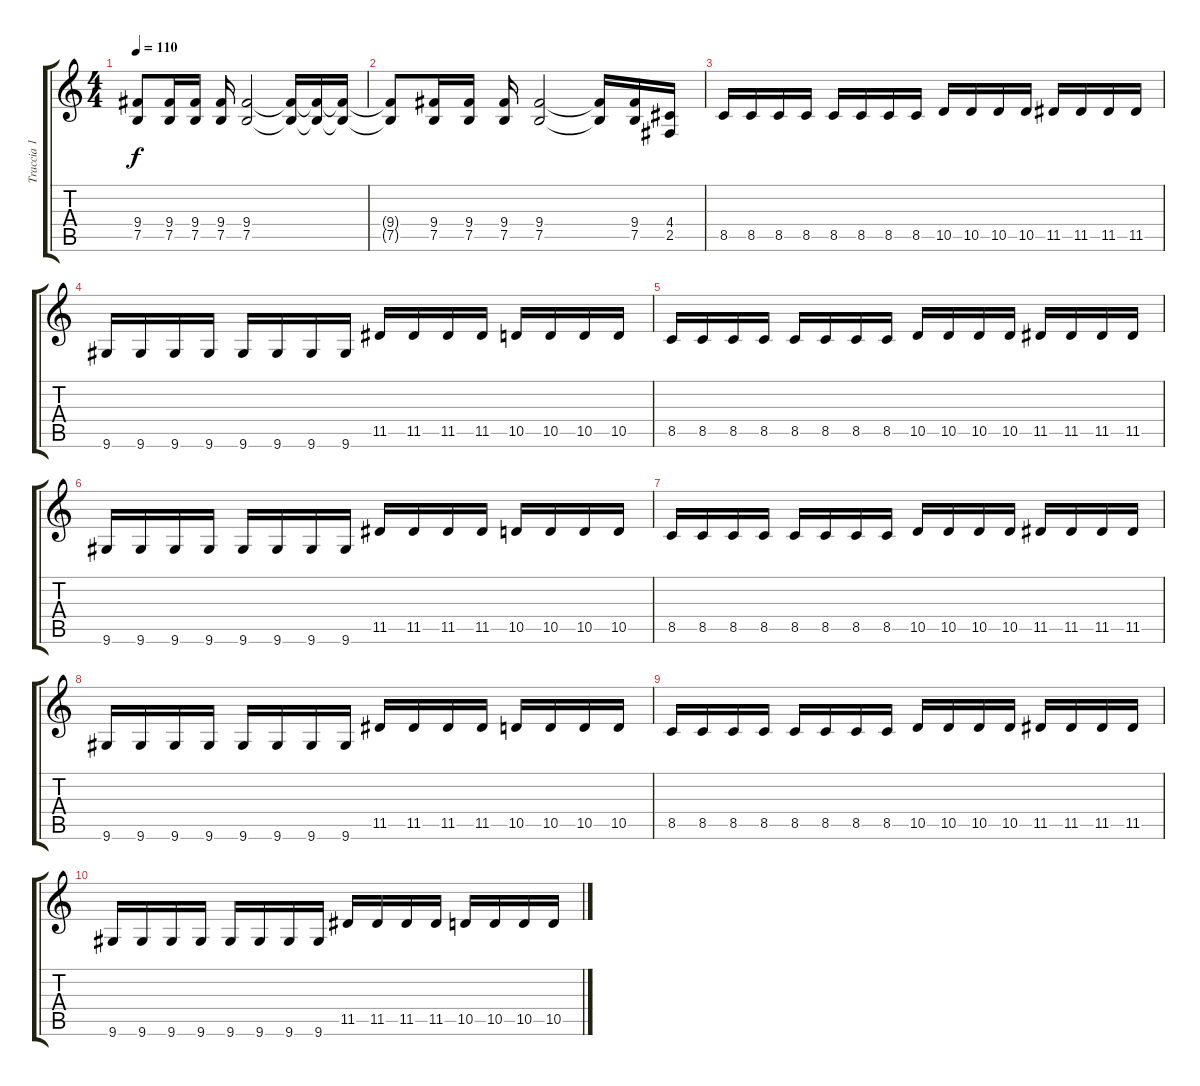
\track ("Traccia 1" "Traccia 1") {instrument distortionguitar}
\staff {score tabs}
\tuning (B3 Gb3 D3 A2 E2 B1) {hide}
\ts (4 4)
\tempo 110
\clef g2
\ks c
(9.4{t} 7.5{t}).8{dy f} (9.4 7.5).16 (9.4 7.5).16 (9.4 7.5).16 (9.4 7.5).2 (9.4{t} 7.5{t}).16 (9.4{t} 7.5{t}).16 (9.4{t} 7.5{t}).16 |
(9.4{t} 7.5{t}).8 (9.4 7.5).16 (9.4 7.5).16 (9.4 7.5).16 (9.4 7.5).2 (9.4{t} 7.5{t}).16 (9.4 7.5).16 (4.4 2.5).16 |
8.5.16 8.5.16 8.5.16 8.5.16 8.5.16 8.5.16 8.5.16 8.5.16 10.5.16 10.5.16 10.5.16 10.5.16 11.5.16 11.5.16 11.5.16 11.5.16 |
9.6.16 9.6.16 9.6.16 9.6.16 9.6.16 9.6.16 9.6.16 9.6.16 11.5.16 11.5.16 11.5.16 11.5.16 10.5.16 10.5.16 10.5.16 10.5.16 |
8.5.16 8.5.16 8.5.16 8.5.16 8.5.16 8.5.16 8.5.16 8.5.16 10.5.16 10.5.16 10.5.16 10.5.16 11.5.16 11.5.16 11.5.16 11.5.16 |
9.6.16 9.6.16 9.6.16 9.6.16 9.6.16 9.6.16 9.6.16 9.6.16 11.5.16 11.5.16 11.5.16 11.5.16 10.5.16 10.5.16 10.5.16 10.5.16 |
8.5.16 8.5.16 8.5.16 8.5.16 8.5.16 8.5.16 8.5.16 8.5.16 10.5.16 10.5.16 10.5.16 10.5.16 11.5.16 11.5.16 11.5.16 11.5.16 |
9.6.16 9.6.16 9.6.16 9.6.16 9.6.16 9.6.16 9.6.16 9.6.16 11.5.16 11.5.16 11.5.16 11.5.16 10.5.16 10.5.16 10.5.16 10.5.16 |
8.5.16 8.5.16 8.5.16 8.5.16 8.5.16 8.5.16 8.5.16 8.5.16 10.5.16 10.5.16 10.5.16 10.5.16 11.5.16 11.5.16 11.5.16 11.5.16 |
9.6.16 9.6.16 9.6.16 9.6.16 9.6.16 9.6.16 9.6.16 9.6.16 11.5.16 11.5.16 11.5.16 11.5.16 10.5.16 10.5.16 10.5.16 10.5.16
